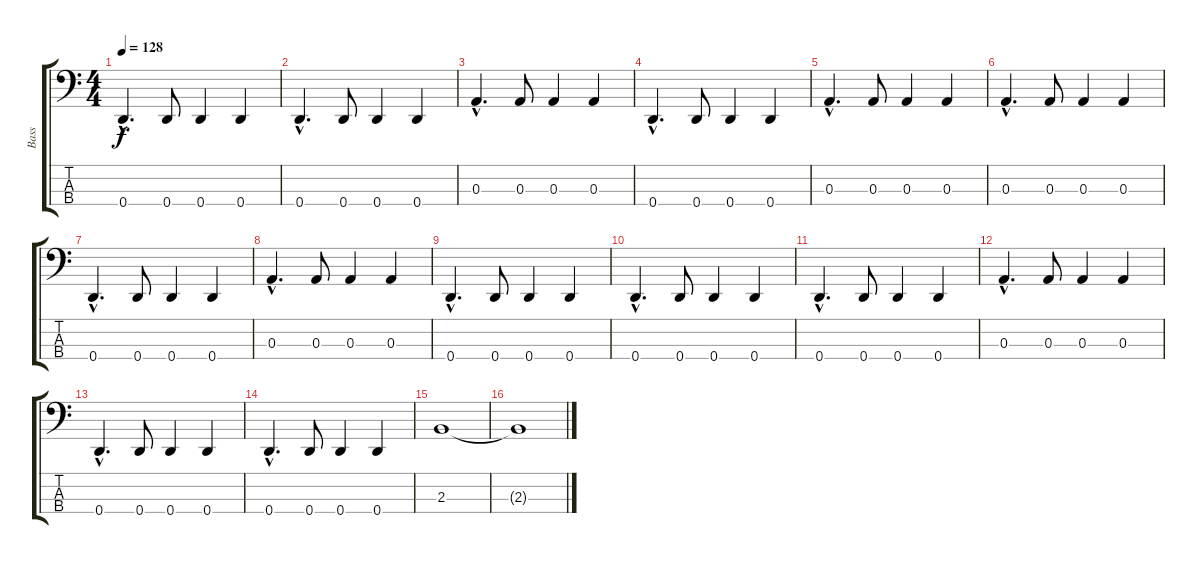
\track ("Bass" "Bass") {instrument electricbassfinger}
\staff {score tabs}
\tuning (G2 D2 A1 D1) {hide}
\ts (4 4)
\tempo 128
\clef f4
\ks c
0.4{hac}.4{d dy f} 0.4.8 0.4.4 0.4.4 |
0.4{hac}.4{d} 0.4.8 0.4.4 0.4.4 |
0.3{hac}.4{d} 0.3.8 0.3.4 0.3.4 |
0.4{hac}.4{d} 0.4.8 0.4.4 0.4.4 |
0.3{hac}.4{d} 0.3.8 0.3.4 0.3.4 |
0.3{hac}.4{d} 0.3.8 0.3.4 0.3.4 |
0.4{hac}.4{d} 0.4.8 0.4.4 0.4.4 |
0.3{hac}.4{d} 0.3.8 0.3.4 0.3.4 |
0.4{hac}.4{d} 0.4.8 0.4.4 0.4.4 |
0.4{hac}.4{d} 0.4.8 0.4.4 0.4.4 |
0.4{hac}.4{d} 0.4.8 0.4.4 0.4.4 |
0.3{hac}.4{d} 0.3.8 0.3.4 0.3.4 |
0.4{hac}.4{d} 0.4.8 0.4.4 0.4.4 |
0.4{hac}.4{d} 0.4.8 0.4.4 0.4.4 |
2.3.1 |
2.3{t}.1
